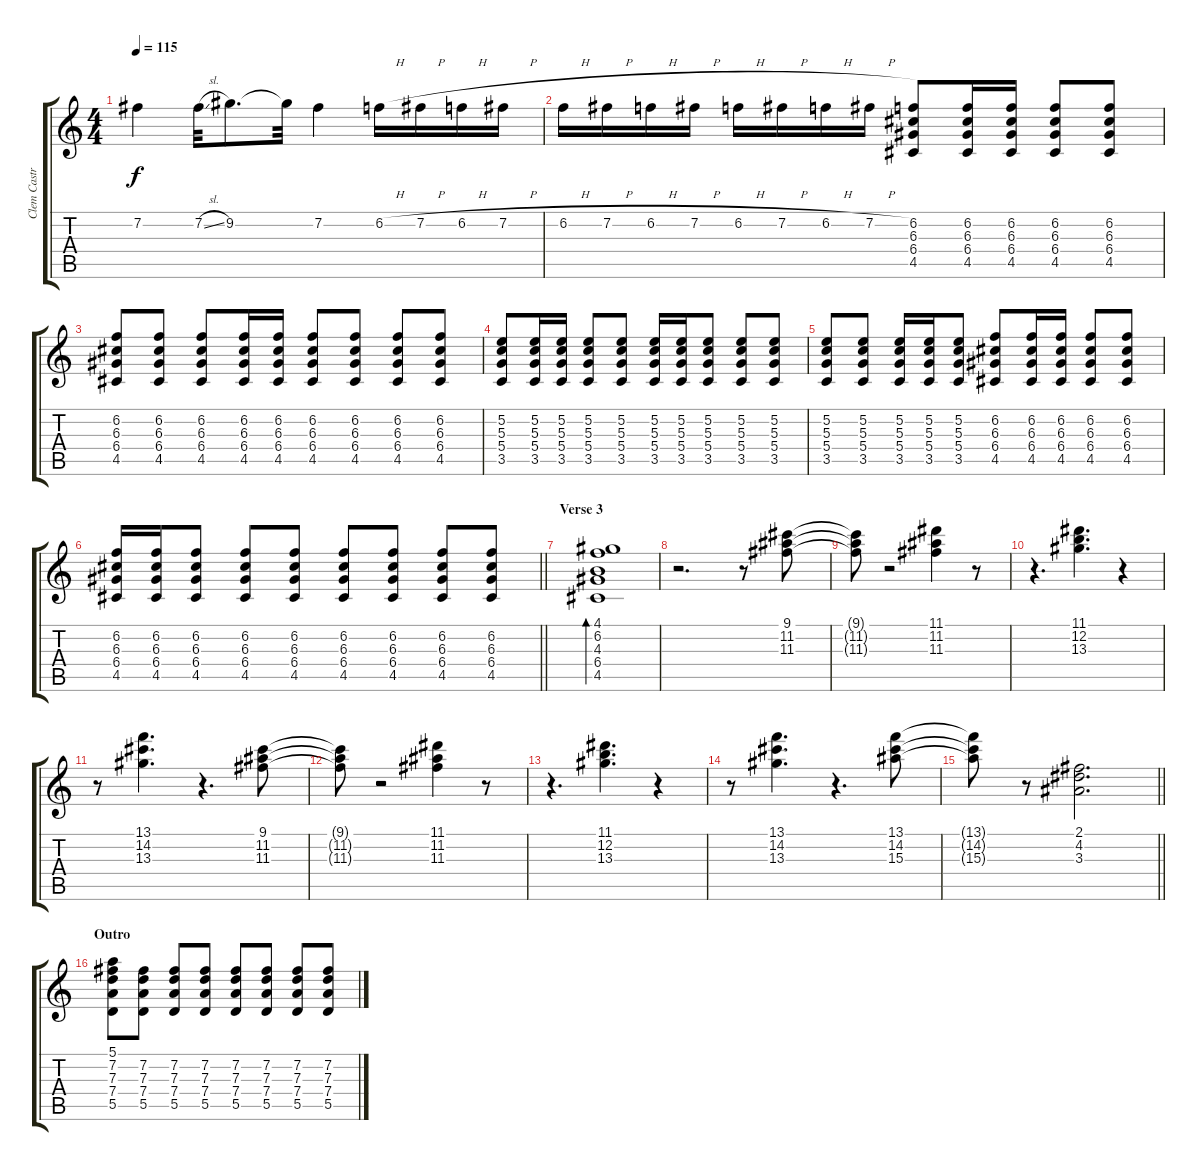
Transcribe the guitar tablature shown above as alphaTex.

\track ("Clem Castro(Lead)" "Clem Castr") {instrument electricguitarclean}
\staff {score tabs}
\tuning (E4 B3 G3 D3 A2 E2) {hide}
\ts (4 4)
\tempo 115
\clef g2
\ks c
7.2.4{dy f} 7.2{sl}.32 9.2.8{d} 9.2{t}.32 7.2.4 6.2{h}.16 7.2{h}.16 6.2{h}.16 7.2{h}.16 |
6.2{h}.16 7.2{h}.16 6.2{h}.16 7.2{h}.16 6.2{h}.16 7.2{h}.16 6.2{h}.16 7.2{h}.16 (6.2 6.3 6.4 4.5).8{volume 13 balance 8 instrument electricguitarclean} (6.2 6.3 6.4 4.5).16 (6.2 6.3 6.4 4.5).16 (6.2 6.3 6.4 4.5).8 (6.2 6.3 6.4 4.5).8 |
(6.2 6.3 6.4 4.5).8 (6.2 6.3 6.4 4.5).8 (6.2 6.3 6.4 4.5).8 (6.2 6.3 6.4 4.5).16 (6.2 6.3 6.4 4.5).16 (6.2 6.3 6.4 4.5).8 (6.2 6.3 6.4 4.5).8 (6.2 6.3 6.4 4.5).8 (6.2 6.3 6.4 4.5).8 |
(5.2 5.3 5.4 3.5).8 (5.2 5.3 5.4 3.5).16 (5.2 5.3 5.4 3.5).16 (5.2 5.3 5.4 3.5).8 (5.2 5.3 5.4 3.5).8 (5.2 5.3 5.4 3.5).16 (5.2 5.3 5.4 3.5).16 (5.2 5.3 5.4 3.5).8 (5.2 5.3 5.4 3.5).8 (5.2 5.3 5.4 3.5).8 |
(5.2 5.3 5.4 3.5).8 (5.2 5.3 5.4 3.5).8 (5.2 5.3 5.4 3.5).16 (5.2 5.3 5.4 3.5).16 (5.2 5.3 5.4 3.5).8 (6.2 6.3 6.4 4.5).8 (6.2 6.3 6.4 4.5).16 (6.2 6.3 6.4 4.5).16 (6.2 6.3 6.4 4.5).8 (6.2 6.3 6.4 4.5).8 |
\barLineRight lightlight
(6.2 6.3 6.4 4.5).16 (6.2 6.3 6.4 4.5).16 (6.2 6.3 6.4 4.5).8 (6.2 6.3 6.4 4.5).8 (6.2 6.3 6.4 4.5).8 (6.2 6.3 6.4 4.5).8 (6.2 6.3 6.4 4.5).8 (6.2 6.3 6.4 4.5).8 (6.2 6.3 6.4 4.5).8 |
\section ("" "Verse 3")
(4.1 6.2 4.3 6.4 4.5).1{bd 60} |
r.2{d} r.8 (9.1 11.2 11.3).8{volume 10 balance 11 instrument electricguitarclean} |
(9.1{t} 11.2{t} 11.3{t}).8 r.2 (11.1 11.2 11.3).4 r.8 |
r.4{d} (11.1 12.2 13.3).4{d} r.4 |
r.8 (13.1 14.2 13.3).4{d} r.4{d} (9.1 11.2 11.3).8 |
(9.1{t} 11.2{t} 11.3{t}).8 r.2 (11.1 11.2 11.3).4 r.8 |
r.4{d} (11.1 12.2 13.3).4{d} r.4 |
r.8 (13.1 14.2 13.3).4{d} r.4{d} (13.1 14.2 15.3).8{volume 8 balance 11 instrument electricguitarclean} |
\barLineRight lightlight
(13.1{t} 14.2{t} 15.3{t}).8 r.8 (2.1 4.2 3.3).2{d} |
\section ("" "Outro")
(5.1 7.2 7.3 7.4 5.5).8{volume 13 balance 8 instrument electricguitarclean} (7.2 7.3 7.4 5.5).8 (7.2 7.3 7.4 5.5).8 (7.2 7.3 7.4 5.5).8 (7.2 7.3 7.4 5.5).8 (7.2 7.3 7.4 5.5).8 (7.2 7.3 7.4 5.5).8 (7.2 7.3 7.4 5.5).8
